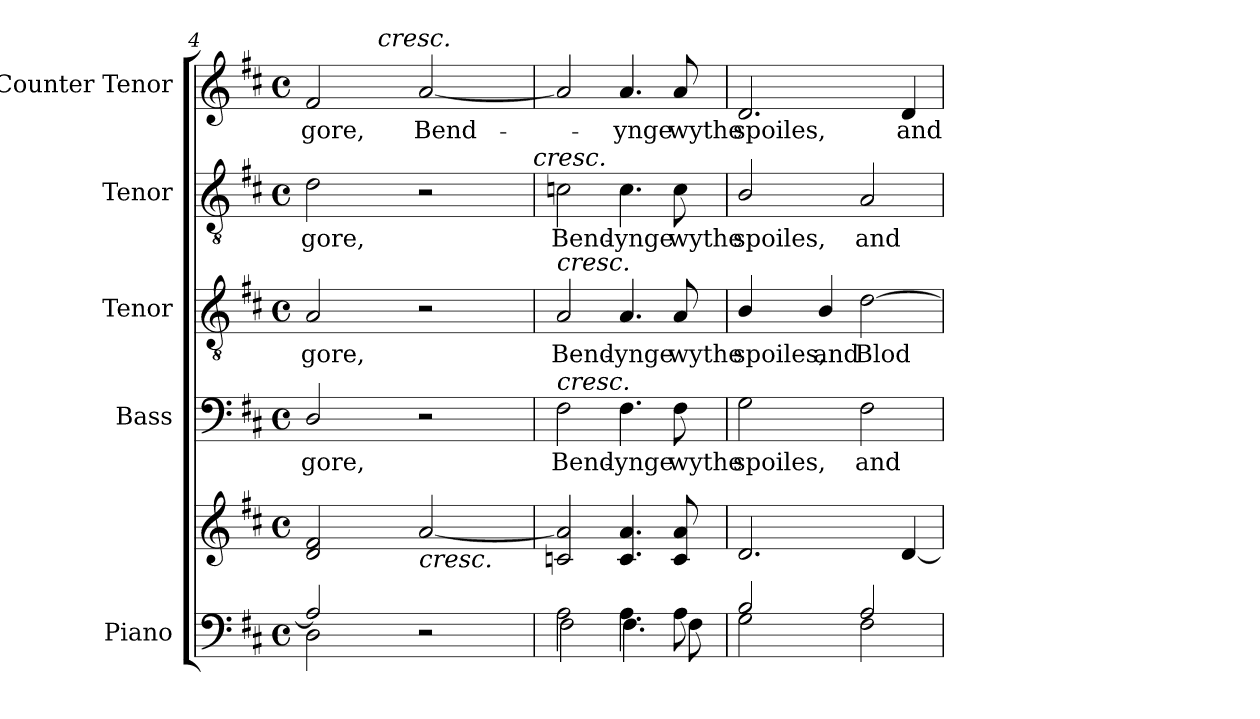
**kern	**kern	**kern	**text	**kern	**text	**kern	**text	**kern	**text
*part5	*part5	*part4	*part4	*part3	*part3	*part2	*part2	*part1	*part1
*staff6	*staff5	*staff4	*staff4	*staff3	*staff3	*staff2	*staff2	*staff1	*staff1
*I"Piano	*	*I"Bass	*	*I"Tenor	*	*I"Tenor	*	*I"Counter Tenor	*
*I'Pno.	*	*I'B.	*	*I'T.	*	*I'T.	*	*	*
*clefF4	*clefG2	*clefF4	*	*clefGv2	*	*clefGv2	*	*clefG2	*
*	*	*	*	*ITrd7c12	*	*ITrd7c12	*	*	*
*k[f#c#]	*k[f#c#]	*k[f#c#]	*	*k[f#c#]	*	*k[f#c#]	*	*k[f#c#]	*
*D:	*D:	*D:	*	*D:	*	*D:	*	*D:	*
*M4/4	*M4/4	*M4/4	*	*M4/4	*	*M4/4	*	*M4/4	*
*met(c)	*met(c)	*met(c)	*	*met(c)	*	*met(c)	*	*met(c)	*
=4	=4	=4	=4	=4	=4	=4	=4	=4	=4
*^	*	*	*	*	*	*	*	*	*
!	!	!	!	!LO:LY:b:color=#000000	!	!	!	!	!	!
!	!	!	!	!	!	!LO:LY:b:color=#000000	!	!	!	!
!	!	!	!	!	!	!	!	!LO:LY:b:color=#000000	!	!
!	!	!	!	!	!	!	!	!	!	!LO:LY:b:color=#000000
*	*	*	*	*	*	*	*^	*	*^	*
2Ai/]	2Di\	2di/ 2f#i	2Di/	gore,	2AAi/	gore,	2Di\	2ryy	gore,	2f#i/	8ryy	gore,
.	.	.	.	.	.	.	.	.	.	.	16ryy	.
.	.	.	.	.	.	.	.	.	.	.	32ryy	.
.	.	.	.	.	.	.	.	.	.	.	64ryy	.
.	.	.	.	.	.	.	.	.	.	.	128...ryy	.
!	!	!	!	!	!	!	!	!	!	!	!LO:TX:a:i:t=cresc.	!
.	.	.	.	.	.	.	.	.	.	.	2ryy	.
!	!	!LO:TX:b:i:t=cresc.	!	!	!	!	!	!	!	!	!	!
!	!	!	!	!	!	!	!	!	!	!	!	!LO:LY:b:color=#000000
2r	2ryy	[2ai/	2r	.	2r	.	2r	4ryy	.	[2ai/	.	Bend-
.	.	.	.	.	.	.	.	.	.	.	4ryy	.
.	.	.	.	.	.	.	.	8ryy	.	.	.	.
.	.	.	.	.	.	.	.	16ryy	.	.	.	.
.	.	.	.	.	.	.	.	32ryy	.	.	.	.
.	.	.	.	.	.	.	.	64ryy	.	.	.	.
.	.	.	.	.	.	.	.	128...ryy	.	.	.	.
!	!	!	!	!	!	!	!	!LO:TX:a:i:t=cresc.	!	!	!	!
.	.	.	.	.	.	.	.	1024ryy	.	.	1024ryy	.
*	*	*	*	*	*	*	*v	*v	*	*	*	*
*	*	*	*	*	*	*	*	*	*v	*v	*
=5	=5	=5	=5	=5	=5	=5	=5	=5	=5	=5
*	*	*	*	*	*	*	*^	*	*^	*
!	!	!	!	!LO:LY:b:color=#000000	!	!	!	!	!	!	!	!
*	*	*	*	*	*	*	*v	*v	*	*	*	*
*	*	*	*	*	*	*	*	*	*v	*v	*
*	*	*	*	*	*	*	*^	*	*^	*
!	!	!	!	!	!	!LO:LY:b:color=#000000	!	!	!	!	!	!
*	*	*	*	*	*	*	*v	*v	*	*	*	*
*	*	*	*	*	*	*	*	*	*v	*v	*
*	*	*	*	*	*	*	*^	*	*^	*
!	!	!	!	!	!LO:TX:a:i:t=cresc.	!	!	!	!	!	!	!
!	!	!	!LO:TX:a:i:t=cresc.	!	!	!	!	!	!	!	!	!
!	!	!	!	!	!	!	!	!	!LO:LY:b:color=#000000	!	!	!
*	*	*	*	*	*	*	*v	*v	*	*	*	*
*	*	*	*	*	*	*	*	*	*v	*v	*
2Ai\	2F#i\	2cni/ 2ai]	2F#i\	Bend-	2AAi/	Bend-	2Cni\	Bend-	2ai/]	.
!	!	!	!	!LO:LY:b:color=#000000	!	!	!	!	!	!
!	!	!	!	!	!	!LO:LY:b:color=#000000	!	!	!	!
!	!	!	!	!	!	!	!	!LO:LY:b:color=#000000	!	!
!	!	!	!	!	!	!	!	!	!	!LO:LY:b:color=#000000
4.Ai\	4.F#i\	4.ci/ 4.ai	4.F#i\	-ynge	4.AAi/	-ynge	4.Ci\	-ynge	4.ai/	-ynge
!	!	!	!	!LO:LY:b:color=#000000	!	!	!	!	!	!
!	!	!	!	!	!	!LO:LY:b:color=#000000	!	!	!	!
!	!	!	!	!	!	!	!	!LO:LY:b:color=#000000	!	!
!	!	!	!	!	!	!	!	!	!	!LO:LY:b:color=#000000
8Ai\	8F#i\	8ci/ 8ai	8F#i\	wythe	8AAi/	wythe	8Ci\	wythe	8ai/	wythe
!!LO:LB:g=z
=6	=6	=6	=6	=6	=6	=6	=6	=6	=6	=6
!	!	!	!	!LO:LY:b:color=#000000	!	!	!	!	!	!
!	!	!	!	!	!	!LO:LY:b:color=#000000	!	!	!	!
!	!	!	!	!	!	!	!	!LO:LY:b:color=#000000	!	!
!	!	!	!	!	!	!	!	!	!	!LO:LY:b:color=#000000
2Bi/	2Gi\	2.di/	2Gi\	spoiles,	4BBi/	spoiles,	2BBi/	spoiles,	2.di/	spoiles,
!	!	!	!	!	!	!LO:LY:b:color=#000000	!	!	!	!
.	.	.	.	.	4BBi/	and	.	.	.	.
!	!	!	!	!LO:LY:b:color=#000000	!	!	!	!	!	!
!	!	!	!	!	!	!LO:LY:b:color=#000000	!	!	!	!
!	!	!	!	!	!	!	!	!LO:LY:b:color=#000000	!	!
2Ai/	2F#i\	.	2F#i\	and	[2Di\	Blod-	2AAi/	and	.	.
!	!	!	!	!	!	!	!	!	!	!LO:LY:b:color=#000000
.	.	[4di/	.	.	.	.	.	.	4di/	and
*v	*v	*	*	*	*	*	*	*	*	*
=	=	=	=	=	=	=	=	=	=
*-	*-	*-	*-	*-	*-	*-	*-	*-	*-
